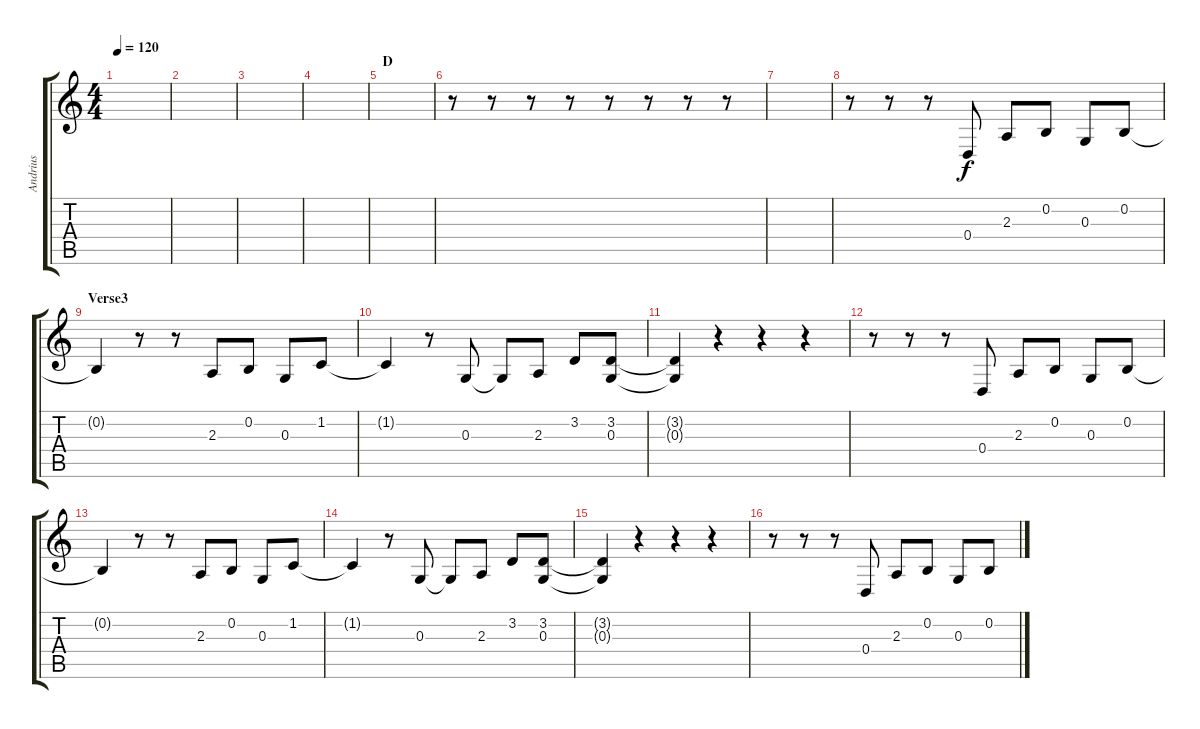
\track ("Andrius" "Andrius") {instrument pad4choir}
\staff {score tabs}
\tuning (E4 B3 G3 D3 A2 E2) {hide}
\ts (4 4)
\tempo 120
\clef g2
\ks c
|
|
|
|
\section ("" "D")
|
r.8 r.8 r.8 r.8 r.8 r.8 r.8 r.8 |
|
r.8 r.8 r.8 0.4.8 2.3.8 0.2.8 0.3.8 0.2.8 |
\section ("" "Verse3")
0.2{t}.4 r.8 r.8 2.3.8 0.2.8 0.3.8 1.2.8 |
1.2{t}.4 r.8 0.3.8 0.3{t}.8 2.3.8 3.2.8 (3.2 0.3).8 |
(3.2{t} 0.3{t}).4 r.4 r.4 r.4 |
r.8 r.8 r.8 0.4.8 2.3.8 0.2.8 0.3.8 0.2.8 |
0.2{t}.4 r.8 r.8 2.3.8 0.2.8 0.3.8 1.2.8 |
1.2{t}.4 r.8 0.3.8 0.3{t}.8 2.3.8 3.2.8 (3.2 0.3).8 |
(3.2{t} 0.3{t}).4 r.4 r.4 r.4 |
r.8 r.8 r.8 0.4.8 2.3.8 0.2.8 0.3.8 0.2.8
